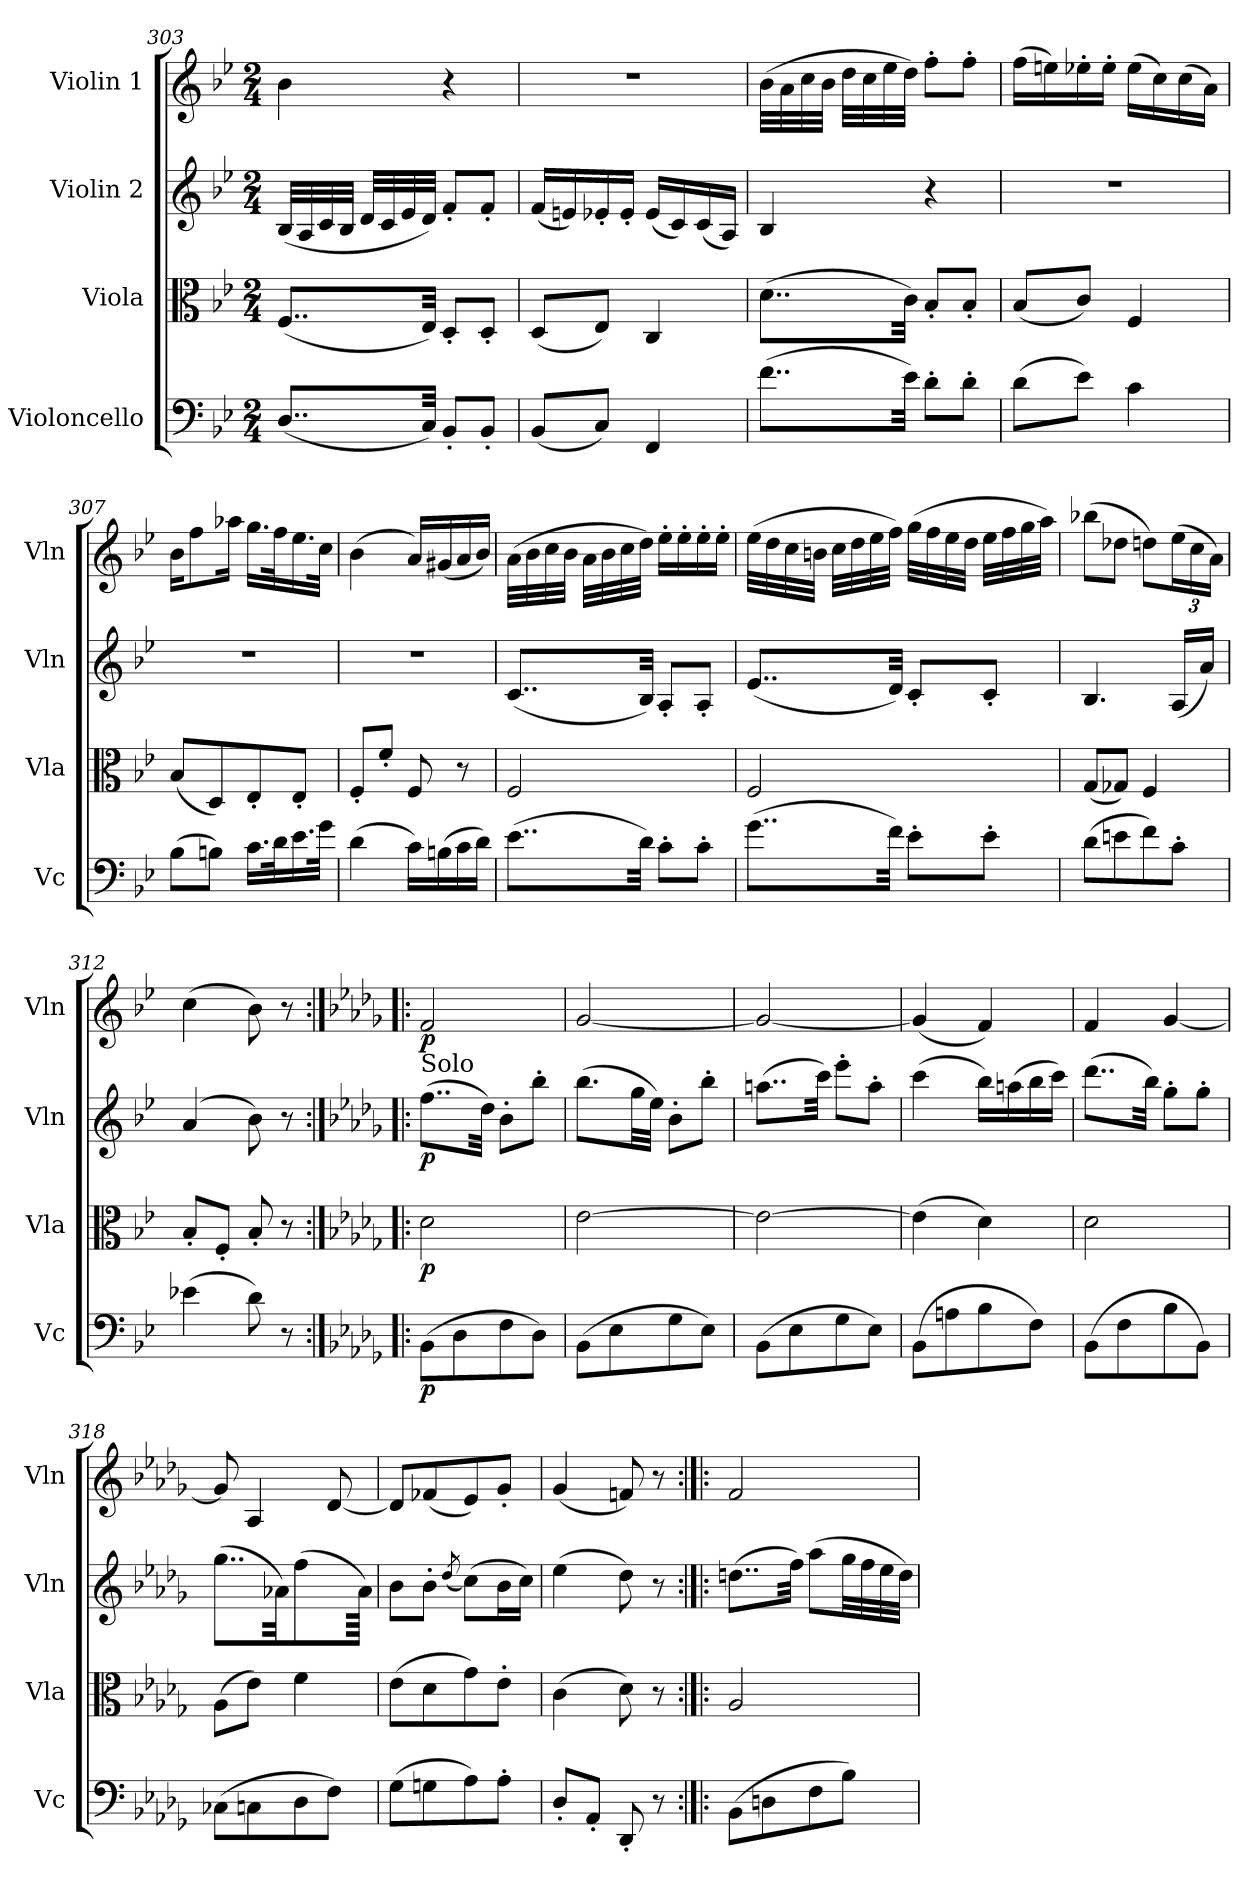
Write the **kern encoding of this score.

**kern	**dynam	**kern	**dynam	**kern	**dynam	**kern	**dynam
*part4	*part4	*part3	*part3	*part2	*part2	*part1	*part1
*staff4	*staff4	*staff3	*staff3	*staff2	*staff2	*staff1	*staff1
*I"Violoncello	*	*I"Viola	*	*I"Violin 2	*	*I"Violin 1	*
*I'Vc	*	*I'Vla	*	*I'Vln	*	*I'Vln	*
*clefF4	*	*clefC3	*	*clefG2	*	*clefG2	*
*k[b-e-]	*	*k[b-e-]	*	*k[b-e-]	*	*k[b-e-]	*
*M2/4	*	*M2/4	*	*M2/4	*	*M2/4	*
=303	=303	=303	=303	=303	=303	=303	=303
(<8..D/L	.	(<8..F/L	.	(<32B-/LLL	.	4b-\	.
.	.	.	.	32A/	.	.	.
.	.	.	.	32c/	.	.	.
.	.	.	.	32B-/JJJ	.	.	.
.	.	.	.	32d/LLL	.	.	.
.	.	.	.	32c/	.	.	.
.	.	.	.	32e-/	.	.	.
32C/Jkk)	.	32E-/Jkk)	.	32d/JJJ)	.	.	.
8BB-'/L	.	8D'/L	.	8f'/L	.	4r	.
8BB-'/J	.	8D'/J	.	8f'/J	.	.	.
=304	=304	=304	=304	=304	=304	=304	=304
(<8BB-/L	.	(<8D/L	.	(<16f/LL	.	2r	.
.	.	.	.	16en/)	.	.	.
8C/J)	.	8E-/J)	.	16e-X'/	.	.	.
.	.	.	.	16e-'/JJ	.	.	.
4FF/	.	4C/	.	(<16e-/LL	.	.	.
.	.	.	.	16c/)	.	.	.
.	.	.	.	(<16c/	.	.	.
.	.	.	.	16A/JJ)	.	.	.
!!LO:PB:g=z
=305	=305	=305	=305	=305	=305	=305	=305
(>8..f\L	.	(>8..d\L	.	4B-/	.	(>32b-\LLL	.
.	.	.	.	.	.	32a\	.
.	.	.	.	.	.	32cc\	.
.	.	.	.	.	.	32b-\JJJ	.
.	.	.	.	.	.	32dd\LLL	.
.	.	.	.	.	.	32cc\	.
.	.	.	.	.	.	32ee-\	.
32e-\Jkk)	.	32c\Jkk)	.	.	.	32dd\JJJ)	.
8d'\L	.	8B-'/L	.	4r	.	8ff'\L	.
8d'\J	.	8B-'/J	.	.	.	8ff'\J	.
=306	=306	=306	=306	=306	=306	=306	=306
(>8d\L	.	(<8B-/L	.	2r	.	(>16ff\LL	.
.	.	.	.	.	.	16een\)	.
8e-\J)	.	8c/J)	.	.	.	16ee-X'\	.
.	.	.	.	.	.	16ee-'\JJ	.
4c\	.	4F/	.	.	.	(>16ee-\LL	.
.	.	.	.	.	.	16cc\)	.
.	.	.	.	.	.	(>16cc\	.
.	.	.	.	.	.	16a\JJ)	.
=307	=307	=307	=307	=307	=307	=307	=307
(>8B-\L	.	(<8B-/L	.	2r	.	16b-\KL	.
.	.	.	.	.	.	8ff\	.
8Bn\J)	.	8D/)	.	.	.	.	.
.	.	.	.	.	.	16aa-X\Jk	.
16.c\LL	.	8E-'/	.	.	.	16.gg\LL	.
32d\K	.	.	.	.	.	32ff\K	.
16.e-\	.	8E-'/J	.	.	.	16.ee-\	.
32g\JJk	.	.	.	.	.	32cc\JJk	.
=308	=308	=308	=308	=308	=308	=308	=308
(>4d\	.	8F'/L	.	2r	.	(>4b-\	.
.	.	8f'/J	.	.	.	.	.
16c\LL)	.	8F/	.	.	.	16a/LL)	.
(>16Bn\	.	.	.	.	.	(<16g#X/	.
16c\	.	8r	.	.	.	16a/	.
16d\JJ)	.	.	.	.	.	16b-/JJ)	.
!!LO:PB:g=z
=309	=309	=309	=309	=309	=309	=309	=309
(>8..e-\L	.	2F/	.	(<8..c/L	.	(>32a\LLL	.
.	.	.	.	.	.	32b-\	.
.	.	.	.	.	.	32cc\	.
.	.	.	.	.	.	32b-\JJJ	.
.	.	.	.	.	.	32a\LLL	.
.	.	.	.	.	.	32b-\	.
.	.	.	.	.	.	32cc\	.
32d\Jkk)	.	.	.	32B-/Jkk)	.	32dd\JJJ)	.
8c'\L	.	.	.	8A'/L	.	16ee-'\LL	.
.	.	.	.	.	.	16ee-'\	.
8c'\J	.	.	.	8A'/J	.	16ee-'\	.
.	.	.	.	.	.	16ee-'\JJ	.
=310	=310	=310	=310	=310	=310	=310	=310
(>8..g\L	.	2F/	.	(<8..e-/L	.	(>32ee-\LLL	.
.	.	.	.	.	.	32dd\	.
.	.	.	.	.	.	32cc\	.
.	.	.	.	.	.	32bn\JJJ	.
.	.	.	.	.	.	32cc\LLL	.
.	.	.	.	.	.	32dd\	.
.	.	.	.	.	.	32ee-\	.
32f\Jkk)	.	.	.	32d/Jkk)	.	32ff\JJJ)	.
8e-'\L	.	.	.	8c'/L	.	(>32gg\LLL	.
.	.	.	.	.	.	32ff\	.
.	.	.	.	.	.	32ee-\	.
.	.	.	.	.	.	32dd\JJJ	.
8e-'\J	.	.	.	8c'/J	.	32ee-\LLL	.
.	.	.	.	.	.	32ff\	.
.	.	.	.	.	.	32gg\	.
.	.	.	.	.	.	32aa\JJJ)	.
=311	=311	=311	=311	=311	=311	=311	=311
(>8d\L	.	(<8G/L	.	4.B-/	.	(>8bb-X\L	.
8en\	.	8G-X/J)	.	.	.	8dd-X\J	.
8f\)	.	4F/	.	.	.	8ddn\L)	.
*	*	*	*	*	*	*Xbrackettup	*
8c'\J	.	.	.	(<16A/LL	.	(>24ee-\L	.
.	.	.	.	.	.	24cc\	.
.	.	.	.	16a/JJ)	.	.	.
.	.	.	.	.	.	24a\JJ)	.
=312	=312	=312	=312	=312	=312	=312	=312
(>4e-X\	.	8B-'/L	.	(>4a/	.	(>4cc\	.
.	.	8F'/J	.	.	.	.	.
8d\)	.	8B-'/	.	8b-\)	.	8b-\)	.
8r	.	8r	.	8r	.	8r	.
!!LO:LB:g=z
=313:|!|:	=313:|!|:	=313:|!|:	=313:|!|:	=313:|!|:	=313:|!|:	=313:|!|:	=313:|!|:
*k[b-e-a-d-g-]	*	*k[b-e-a-d-g-]	*	*k[b-e-a-d-g-]	*	*k[b-e-a-d-g-]	*
!	!	!	!	!LO:TX:a:t=Solo	!	!	!
!	!LO:DY:b	!	!LO:DY:b	!	!LO:DY:b	!	!LO:DY:b
(>8BB-\L	p	2d-\	p	(>8..ff\L	p	2f/	p
8D-\	.	.	.	.	.	.	.
.	.	.	.	32dd-\Jkk)	.	.	.
8F\	.	.	.	8b-'\L	.	.	.
8D-\J)	.	.	.	8bb-'\J	.	.	.
=314	=314	=314	=314	=314	=314	=314	=314
(>8BB-\L	.	[2e-\	.	(>8.bb-\L	.	[2g-/	.
8E-\	.	.	.	.	.	.	.
.	.	.	.	32gg-\LL	.	.	.
.	.	.	.	32ee-\JJJ)	.	.	.
8G-\	.	.	.	8b-'\L	.	.	.
8E-\J)	.	.	.	8bb-'\J	.	.	.
=315	=315	=315	=315	=315	=315	=315	=315
(>8BB-\L	.	2e-\_	.	(>8..aan\L	.	2g-/_	.
8E-\	.	.	.	.	.	.	.
.	.	.	.	32ccc\Jkk)	.	.	.
8G-\	.	.	.	8eee-'\L	.	.	.
8E-\J)	.	.	.	8aa'\J	.	.	.
=316	=316	=316	=316	=316	=316	=316	=316
(>8BB-\L	.	(>4e-\]	.	(>4ccc\	.	(<4g-/]	.
8An\	.	.	.	.	.	.	.
8B-\	.	4d-\)	.	16bb-\LL)	.	4f/)	.
.	.	.	.	(>16aan\	.	.	.
8F\J)	.	.	.	16bb-\	.	.	.
.	.	.	.	16ccc\JJ)	.	.	.
=317	=317	=317	=317	=317	=317	=317	=317
(>8BB-\L	.	2d-\	.	(>8..ddd-\L	.	4f/	.
8F\	.	.	.	.	.	.	.
.	.	.	.	32bb-\Jkk)	.	.	.
8B-\	.	.	.	8gg-'\L	.	[4g-/	.
8BB-\J)	.	.	.	8gg-'\J	.	.	.
=318	=318	=318	=318	=318	=318	=318	=318
(>8C-X\L	.	(>8A-\L	.	(>8..gg-\L	.	8g-/]	.
8Cn\	.	8e-\J)	.	.	.	4A-/	.
.	.	.	.	32a-X\Jkk)	.	.	.
!	!	!	!	!LO:N:vis=4	!	!	!
8D-\	.	4f\	.	(>8...ff\	.	.	.
8F\J)	.	.	.	.	.	[8d-/	.
.	.	.	.	64a-\Jkkk)	.	.	.
!!LO:LB:g=z
=319	=319	=319	=319	=319	=319	=319	=319
(>8G-\L	.	(>8e-\L	.	8b-\L	.	8d-/L]	.
8Gn\	.	8d-\	.	8b-'\J	.	(<8f-X/	.
.	.	.	.	(<8qdd-/	.	.	.
8A-\)	.	8g-\)	.	(>8cc\L)	.	8e-/)	.
8A-'\J	.	8e-'\J	.	16b-\L	.	8g-'/J	.
.	.	.	.	16cc\JJ)	.	.	.
=320	=320	=320	=320	=320	=320	=320	=320
8D-'/L	.	(>4c\	.	(>4ee-\	.	(<4g-/	.
8AA-'/J	.	.	.	.	.	.	.
8DD-'/	.	8d-\)	.	8dd-\)	.	8fn/)	.
8r	.	8r	.	8r	.	8r	.
=321:|!|:	=321:|!|:	=321:|!|:	=321:|!|:	=321:|!|:	=321:|!|:	=321:|!|:	=321:|!|:
(>8BB-\L	.	2A-/	.	(>8..ddn\L	.	2f/	.
8Dn\	.	.	.	.	.	.	.
.	.	.	.	32ff\Jkk)	.	.	.
8F\	.	.	.	(>8aa-\L	.	.	.
8B-\J)	.	.	.	32gg-\LL	.	.	.
.	.	.	.	32ff\	.	.	.
.	.	.	.	32ee-\	.	.	.
.	.	.	.	32dd\JJJ)	.	.	.
=	=	=	=	=	=	=	=
*-	*-	*-	*-	*-	*-	*-	*-
